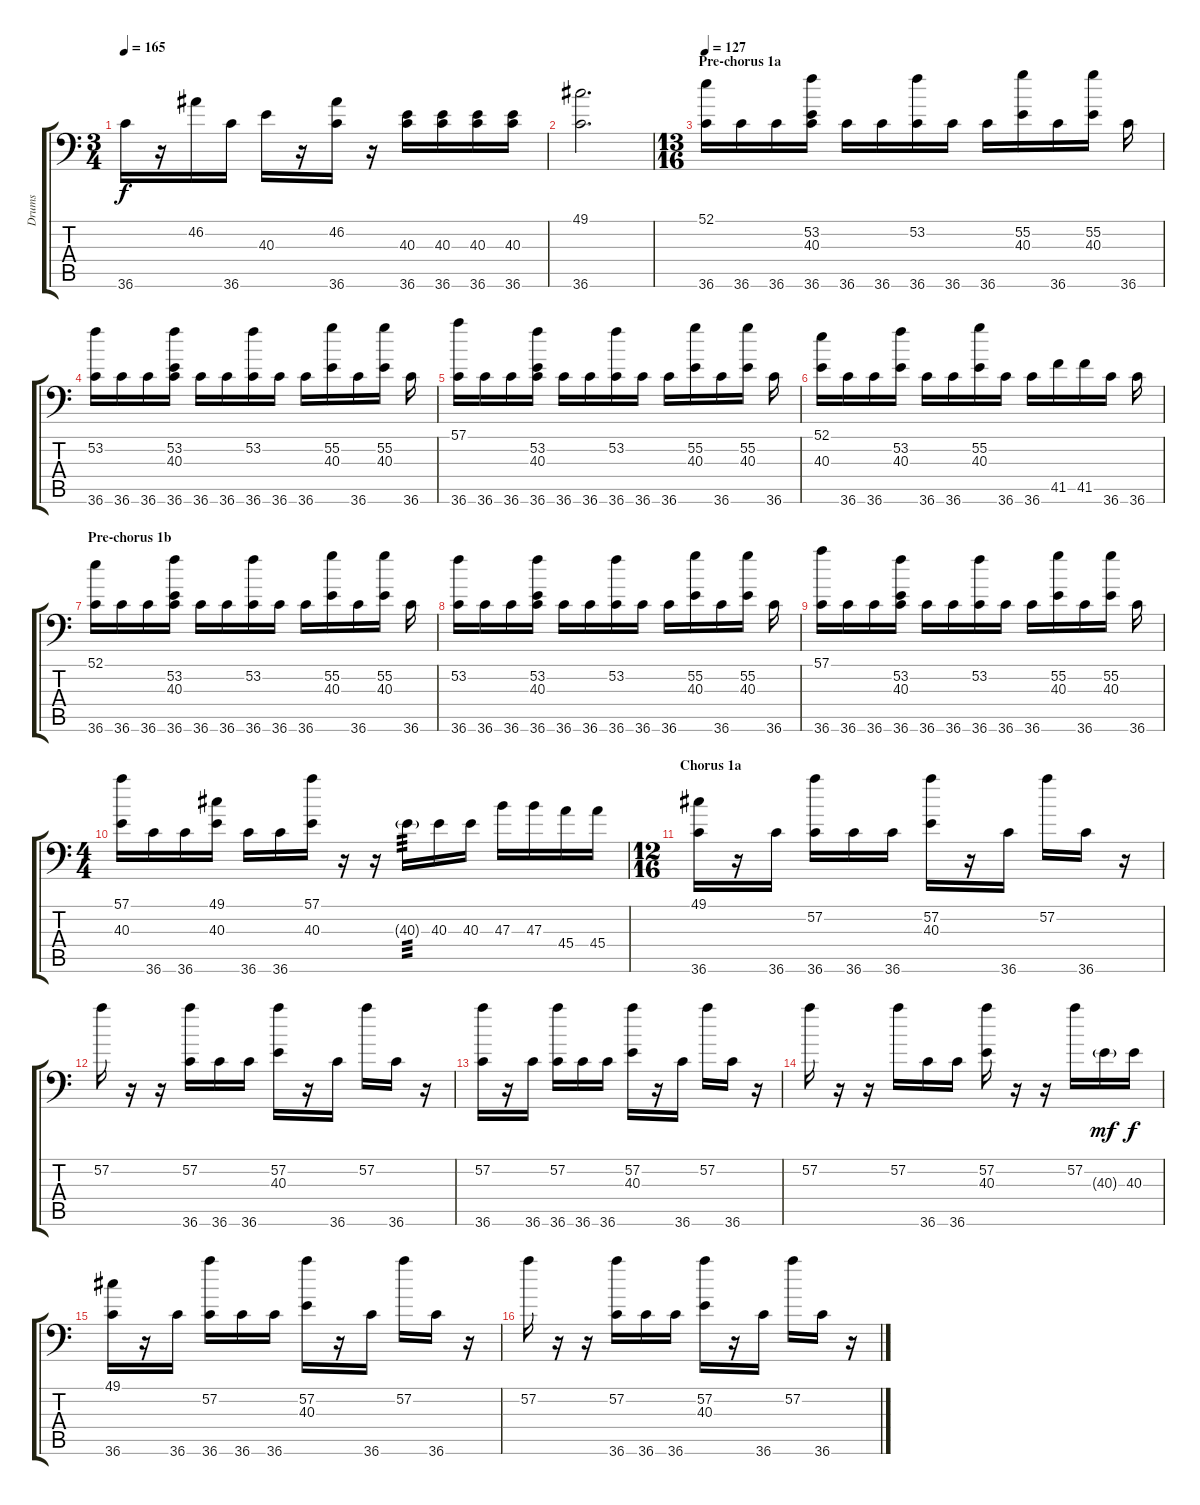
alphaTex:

\track ("Drums" "Drums") {instrument acousticgrandpiano}
\staff {score tabs}
\tuning (C-1 C-1 C-1 C-1 C-1 C-1) {hide}
\ts (3 4)
\tempo 165
\clef f4
\ks c
36.6.16{dy f} r.16 46.2.16 36.6.16 40.3.16 r.16 (46.2 36.6).16 r.16 (40.3 36.6).16 (40.3 36.6).16 (40.3 36.6).16 (40.3 36.6).16 |
(49.1 36.6).2{d} |
\ts (13 16)
\section ("" "Pre-chorus 1a")
\tempo 127
(52.1 36.6).16 36.6.16 36.6.16 (53.2 40.3 36.6).16 36.6.16 36.6.16 (53.2 36.6).16 36.6.16 36.6.16 (55.2 40.3).16 36.6.16 (55.2 40.3).16 36.6.16 |
(53.2 36.6).16 36.6.16 36.6.16 (53.2 40.3 36.6).16 36.6.16 36.6.16 (53.2 36.6).16 36.6.16 36.6.16 (55.2 40.3).16 36.6.16 (55.2 40.3).16 36.6.16 |
(57.1 36.6).16 36.6.16 36.6.16 (53.2 40.3 36.6).16 36.6.16 36.6.16 (53.2 36.6).16 36.6.16 36.6.16 (55.2 40.3).16 36.6.16 (55.2 40.3).16 36.6.16 |
(52.1 40.3).16 36.6.16 36.6.16 (53.2 40.3).16 36.6.16 36.6.16 (55.2 40.3).16 36.6.16 36.6.16 41.5.16 41.5.16 36.6.16 36.6.16 |
\section ("" "Pre-chorus 1b")
(52.1 36.6).16 36.6.16 36.6.16 (53.2 40.3 36.6).16 36.6.16 36.6.16 (53.2 36.6).16 36.6.16 36.6.16 (55.2 40.3).16 36.6.16 (55.2 40.3).16 36.6.16 |
(53.2 36.6).16 36.6.16 36.6.16 (53.2 40.3 36.6).16 36.6.16 36.6.16 (53.2 36.6).16 36.6.16 36.6.16 (55.2 40.3).16 36.6.16 (55.2 40.3).16 36.6.16 |
(57.1 36.6).16 36.6.16 36.6.16 (53.2 40.3 36.6).16 36.6.16 36.6.16 (53.2 36.6).16 36.6.16 36.6.16 (55.2 40.3).16 36.6.16 (55.2 40.3).16 36.6.16 |
\ts (4 4)
(57.1 40.3).16 36.6.16 36.6.16 (49.1 40.3).16 36.6.16 36.6.16 (57.1 40.3).16 r.16 r.16 40.3{g}.16{tp 3} 40.3.16 40.3.16 47.3.16 47.3.16 45.4.16 45.4.16 |
\ts (12 16)
\section ("" "Chorus 1a")
(49.1 36.6).16 r.16 36.6.16 (57.2 36.6).16 36.6.16 36.6.16 (57.2 40.3).16 r.16 36.6.16 57.2.16 36.6.16 r.16 |
57.2.16 r.16 r.16 (57.2 36.6).16 36.6.16 36.6.16 (57.2 40.3).16 r.16 36.6.16 57.2.16 36.6.16 r.16 |
(57.2 36.6).16 r.16 36.6.16 (57.2 36.6).16 36.6.16 36.6.16 (57.2 40.3).16 r.16 36.6.16 57.2.16 36.6.16 r.16 |
57.2.16 r.16 r.16 57.2.16 36.6.16 36.6.16 (57.2 40.3).16 r.16 r.16 57.2.16 40.3{g}.16{dy mf} 40.3.16{dy f} |
(49.1 36.6).16 r.16 36.6.16 (57.2 36.6).16 36.6.16 36.6.16 (57.2 40.3).16 r.16 36.6.16 57.2.16 36.6.16 r.16 |
57.2.16 r.16 r.16 (57.2 36.6).16 36.6.16 36.6.16 (57.2 40.3).16 r.16 36.6.16 57.2.16 36.6.16 r.16
